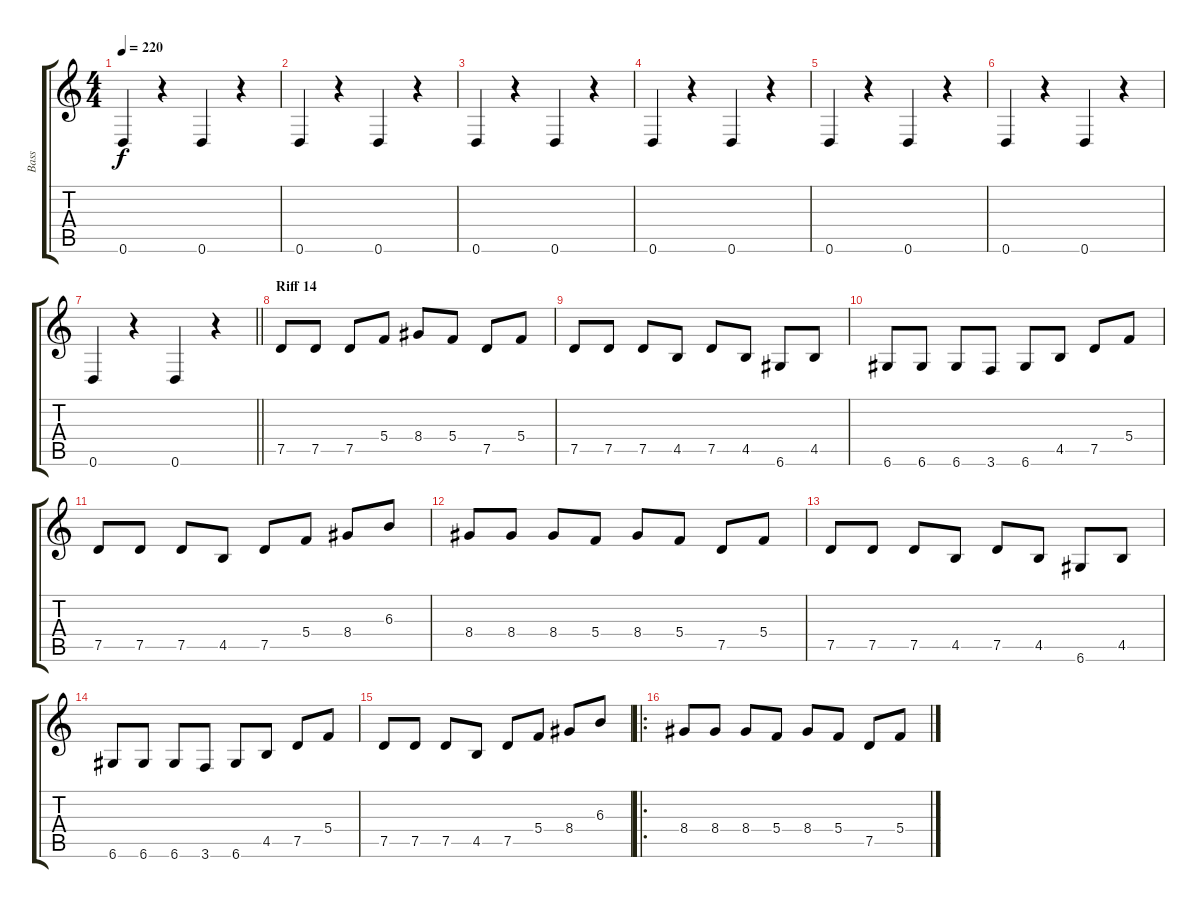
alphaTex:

\track ("Bass" "Bass") {instrument contrabass}
\staff {score tabs}
\tuning (D4 A3 F3 C3 G2 D2) {hide}
\ts (4 4)
\tempo 220
\clef g2
\ks c
0.6.4{dy f} r.4 0.6.4 r.4 |
0.6.4 r.4 0.6.4 r.4 |
0.6.4 r.4 0.6.4 r.4 |
0.6.4 r.4 0.6.4 r.4 |
0.6.4 r.4 0.6.4 r.4 |
0.6.4 r.4 0.6.4 r.4 |
\barLineRight lightlight
0.6.4 r.4 0.6.4 r.4 |
\section ("" "Riff 14 ")
7.5.8 7.5.8 7.5.8 5.4.8 8.4.8 5.4.8 7.5.8 5.4.8 |
7.5.8 7.5.8 7.5.8 4.5.8 7.5.8 4.5.8 6.6.8 4.5.8 |
6.6.8 6.6.8 6.6.8 3.6.8 6.6.8 4.5.8 7.5.8 5.4.8 |
7.5.8 7.5.8 7.5.8 4.5.8 7.5.8 5.4.8 8.4.8 6.3.8 |
8.4.8 8.4.8 8.4.8 5.4.8 8.4.8 5.4.8 7.5.8 5.4.8 |
7.5.8 7.5.8 7.5.8 4.5.8 7.5.8 4.5.8 6.6.8 4.5.8 |
6.6.8 6.6.8 6.6.8 3.6.8 6.6.8 4.5.8 7.5.8 5.4.8 |
7.5.8 7.5.8 7.5.8 4.5.8 7.5.8 5.4.8 8.4.8 6.3.8 |
\ro
8.4.8 8.4.8 8.4.8 5.4.8 8.4.8 5.4.8 7.5.8 5.4.8
